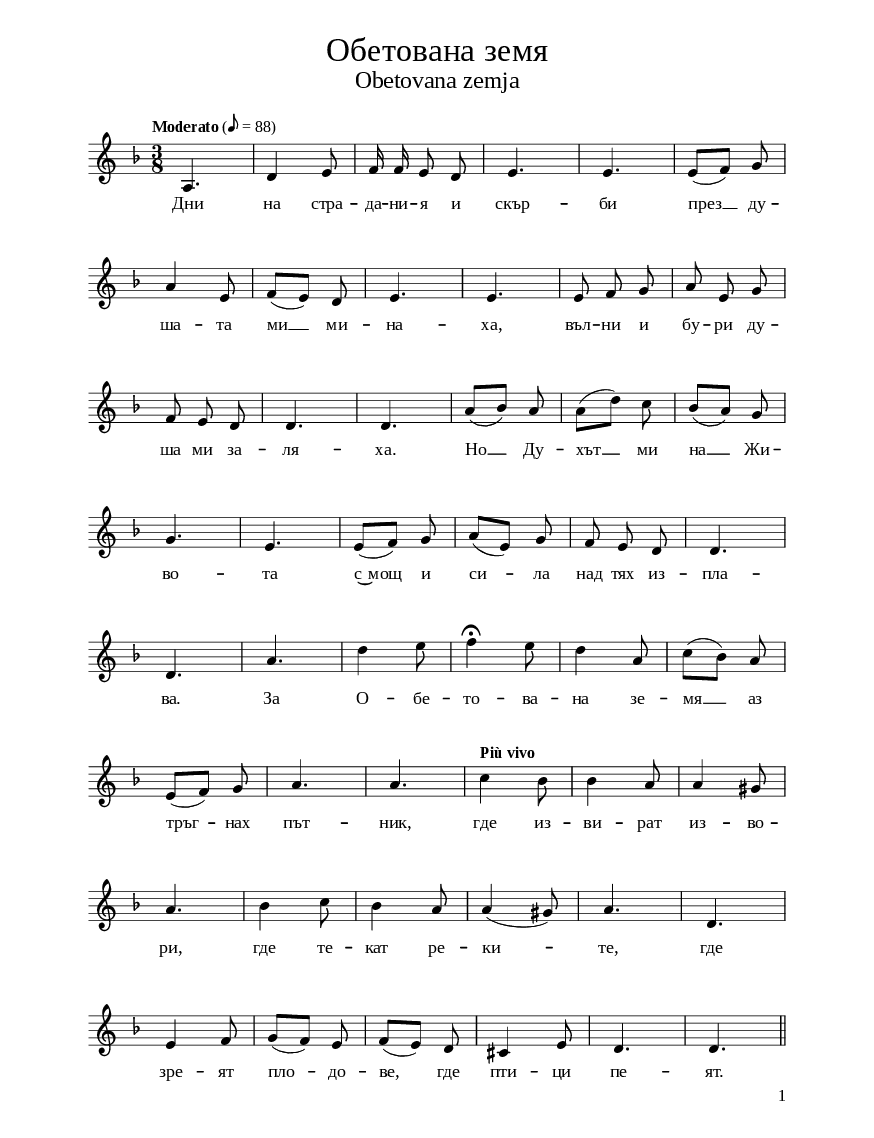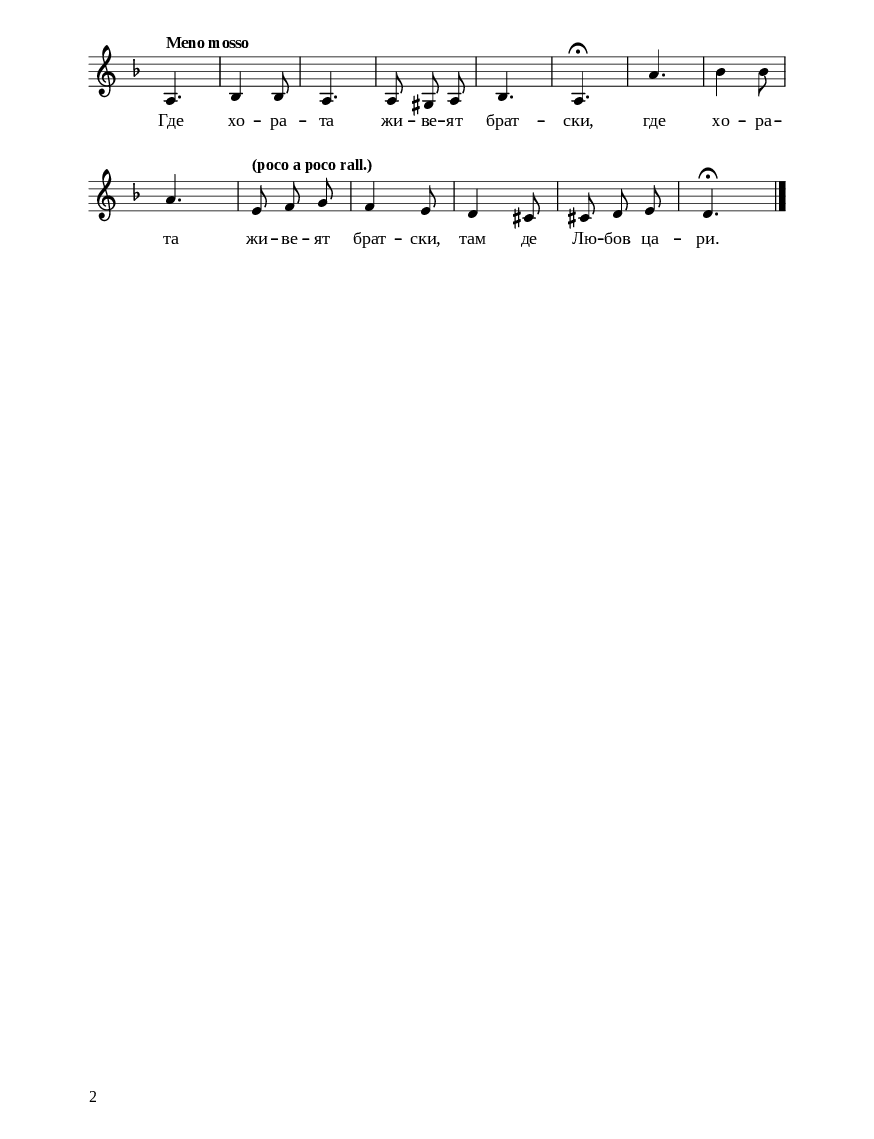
\version "2.24.2"

\include "include/globals.ily"

\bookpart {
  \label #'ref134
  \tocItem \markup "Обетована земя – Obetovana zemja"
  \include "include/bookpart-paper.ily"
  \score {
    \include "include/score-layout.ily"


    \new Voice \relative c' {
      \clef treble
      \key d \minor
      \time 3/8
      \tempoFunc "Moderato" 8 "88"
      \autoBeamOff
      a4. | % 2
      d4  e8 | % 3
      f16  f16  e8  d8 | % 4
      e4. | % 5
      e4. | % 6
      e8 ( [  f8 ) ]  g8 \break | % 7
      a4  e8 | % 8
      f8 ( [  e8 ) ]  d8 | % 9
      e4. |
      e4. | % 11
      e8  f8  g8 | % 12
      a8  e8  g8 \break | % 13
      f8  e8  d8 | % 14
      d4. | % 15
      d4. | % 16
      a'8 ( [  bes8 ) ]  a8 | % 17
      a8 ( [  d8 ) ]  c8 | % 18
      bes8 ( [  a8 ) ]  g8 \break | % 19
      g4. |
      e4. | % 21
      e8 ( [  f8 ) ]  g8 | % 22
      a8 ( [  e8 ) ]  g8 | % 23
      f8  e8  d8 | % 24
      d4. \break | % 25
      d4. | % 26
      a'4. | % 27
      d4  e8 | % 28
      f4 ^\fermata  e8 | % 29
      d4  a8 |
      c8 ( [  bes8 ) ]  a8 \break | % 31
      e8 ( [  f8 ) ]  g8 | % 32
      a4. | % 33
      a4. | % 34
      \tempo "Più vivo" c4 bes8 | % 35
      bes4  a8 | % 36
      a4  gis8 \break | % 37
      a4. | % 38
      bes4  c8 | % 39
      bes4  a8 |
      a4 (  gis8 ) | % 41
      a4. | % 42
      d,4. \break | % 43
      e4  f8 | % 44
      g8 ( [  f8 ) ]  e8 | % 45
      f8 ( [  e8 ) ]  d8 | % 46
      cis4  e8 | % 47
      d4. | % 48
      d4. \break | \bar "||" % 49
      \tempo "Meno mosso" a4. |
      bes4  bes8 | % 51
      a4. | % 52
      a8  gis8  a8 | % 53
      bes4. | % 54
      a4. ^\fermata | % 55
      a'4. | % 56
      bes4  bes8 \break | % 57
      a4. | % 58
      \tempo "(poco a poco rall.)" e8 f8
      g8 | % 59
      f4  e8 |
      d4  cis8 | % 61
      cis8  d8  e8 | % 62
      d4. ^\fermata \bar "|."
    }

    \addlyrics {
      Дни на стра -- да -- ни -- я и
      скър -- би през __  ду -- ша -- та
      ми __  ми -- на -- ха, въл -- ни и
      бу -- ри ду -- ша ми за -- ля -- ха.
      Но __   Ду -- хът __  ми на __ Жи
      -- во -- та с~мощ  и си -- ла
      над тях из -- пла -- ва. За О --
      бе -- то -- ва -- на зе -- мя __  аз
      тръг -- нах път -- ник, где из
      -- ви -- рат из -- во -- ри, где те --
      кат ре -- ки -- те, где зре --
      ят пло -- до -- ве,  где пти
      -- ци пе -- ят. Где хо -- ра -- та
      жи -- ве -- ят брат -- ски, где хо
      -- ра -- та жи -- ве -- ят брат --
      ски, там де Лю -- бов ца -- ри.}

      \header {
        title = \titleFunc "Обетована земя" "Obetovana zemja"
      }

      \midi{}

    } % score

    
    % include foreign translation(s) of the song
    

  } % bookpart
